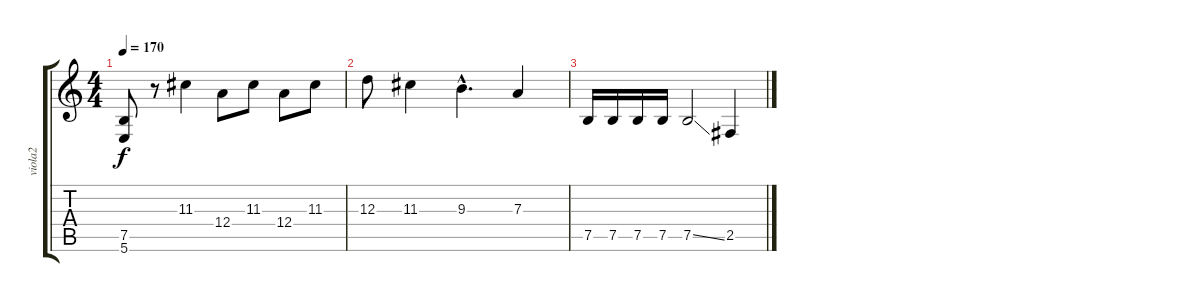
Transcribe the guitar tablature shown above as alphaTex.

\track ("viola2" "viola2") {instrument overdrivenguitar}
\staff {score tabs}
\tuning (B3 Gb3 D3 A2 E2 B1) {hide}
\ts (4 4)
\tempo 170
\clef g2
\ks c
(7.5 5.6).8{dy f} r.8 11.3.4 12.4.8 11.3.8 12.4.8 11.3.8 |
12.3.8 11.3.4 9.3{hac}.4{d} 7.3.4 |
7.5.16 7.5.16 7.5.16 7.5.16 7.5{ss}.2 2.5.4
